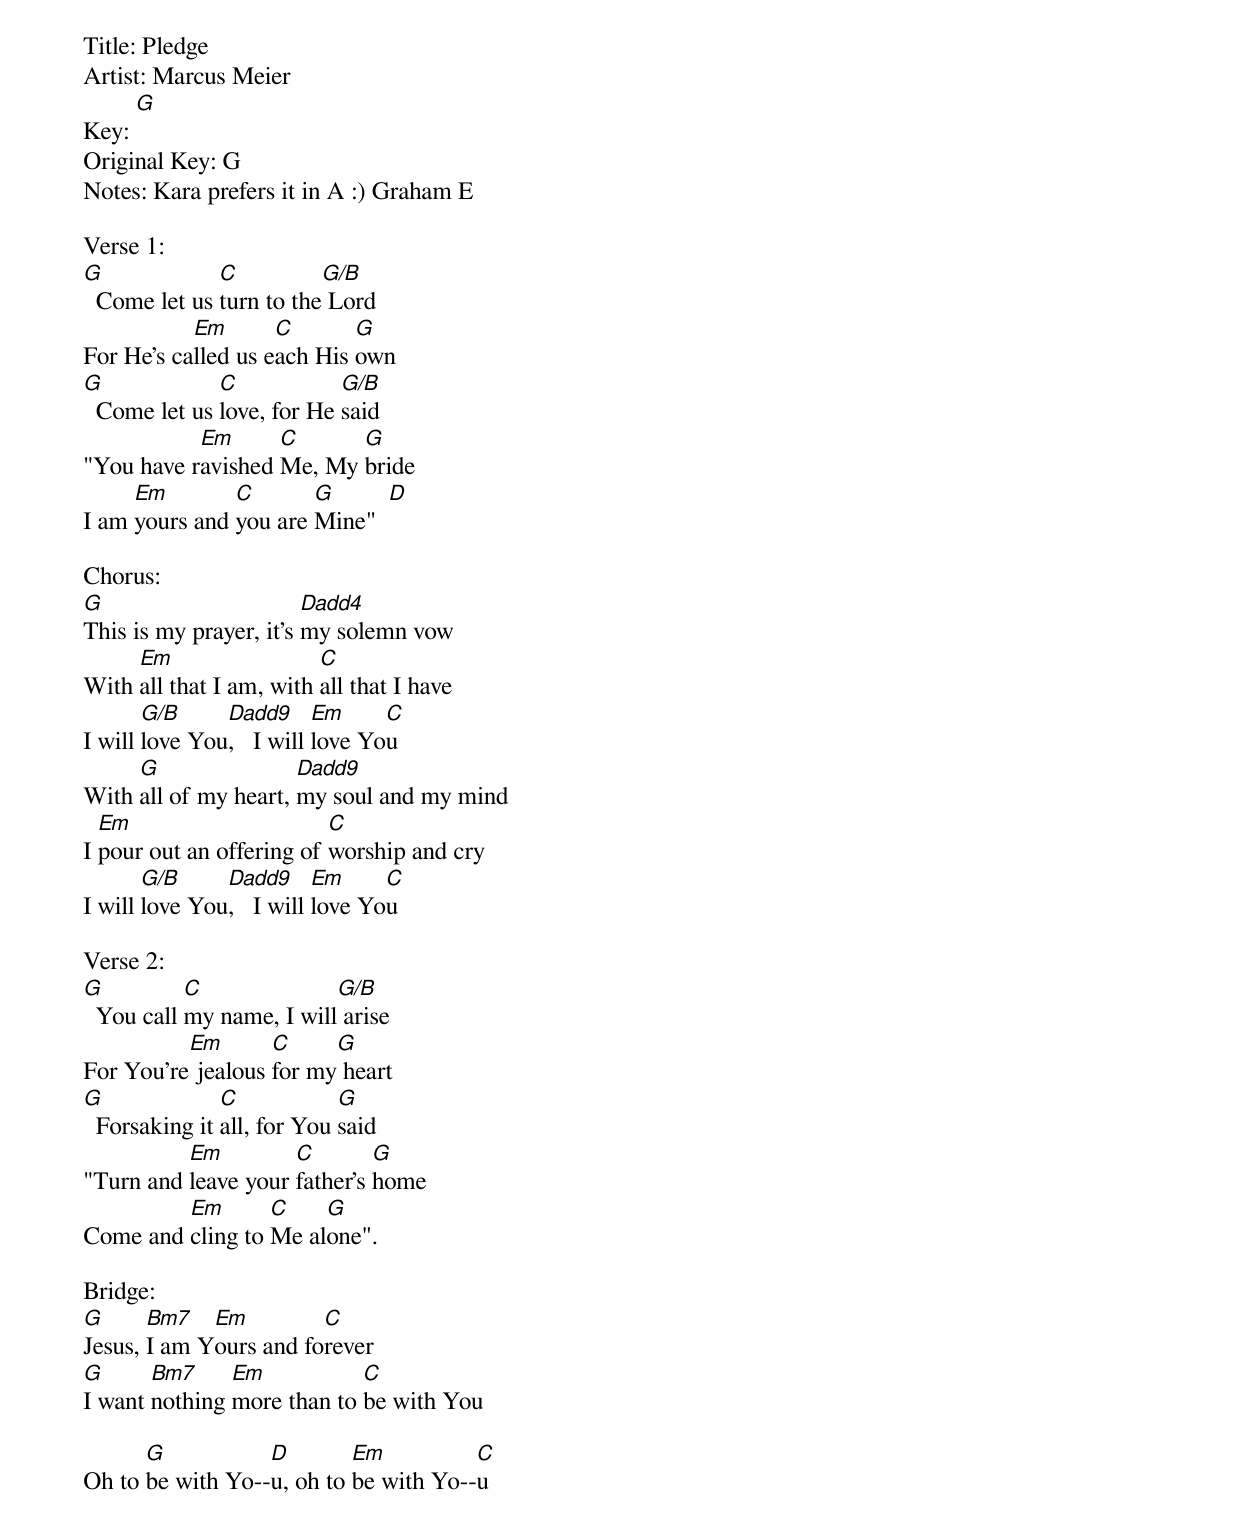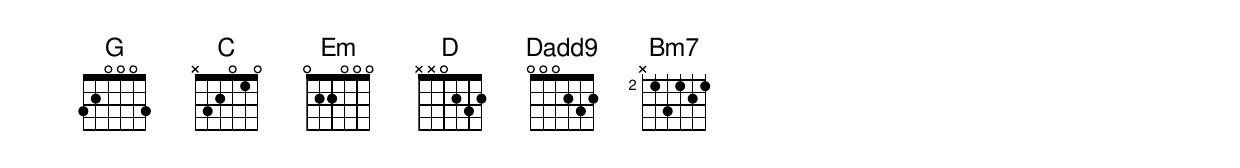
Title: Pledge
Artist: Marcus Meier
Key: [G]
Original Key: G
Notes: Kara prefers it in A :) Graham E

Verse 1:
[G]  Come let us [C]turn to the[G/B] Lord
For He's ca[Em]lled us e[C]ach His [G]own
[G]  Come let us [C]love, for He [G/B]said
"You have r[Em]avished [C]Me, My [G]bride
I am [Em]yours and [C]you are [G]Mine"  [D]

Chorus:
[G]This is my prayer, it's [Dadd4]my solemn vow
With [Em]all that I am, with [C]all that I have
I will [G/B]love You[Dadd9],   I will [Em]love Yo[C]u
With [G]all of my heart, [Dadd9]my soul and my mind
I [Em]pour out an offering of [C]worship and cry
I will [G/B]love You[Dadd9],   I will [Em]love Yo[C]u

Verse 2:
[G]  You call [C]my name, I will[G/B] arise
For You're[Em] jealous [C]for my[G] heart
[G]  Forsaking it [C]all, for You [G]said
"Turn and [Em]leave your [C]father's [G]home
Come and [Em]cling to [C]Me al[G]one".

Bridge:
[G]Jesus, [Bm7]I am Y[Em]ours and fo[C]rever
[G]I want [Bm7]nothing [Em]more than to [C]be with You

Oh to [G]be with Yo--[D]u, oh to [Em]be with Yo--[C]u
